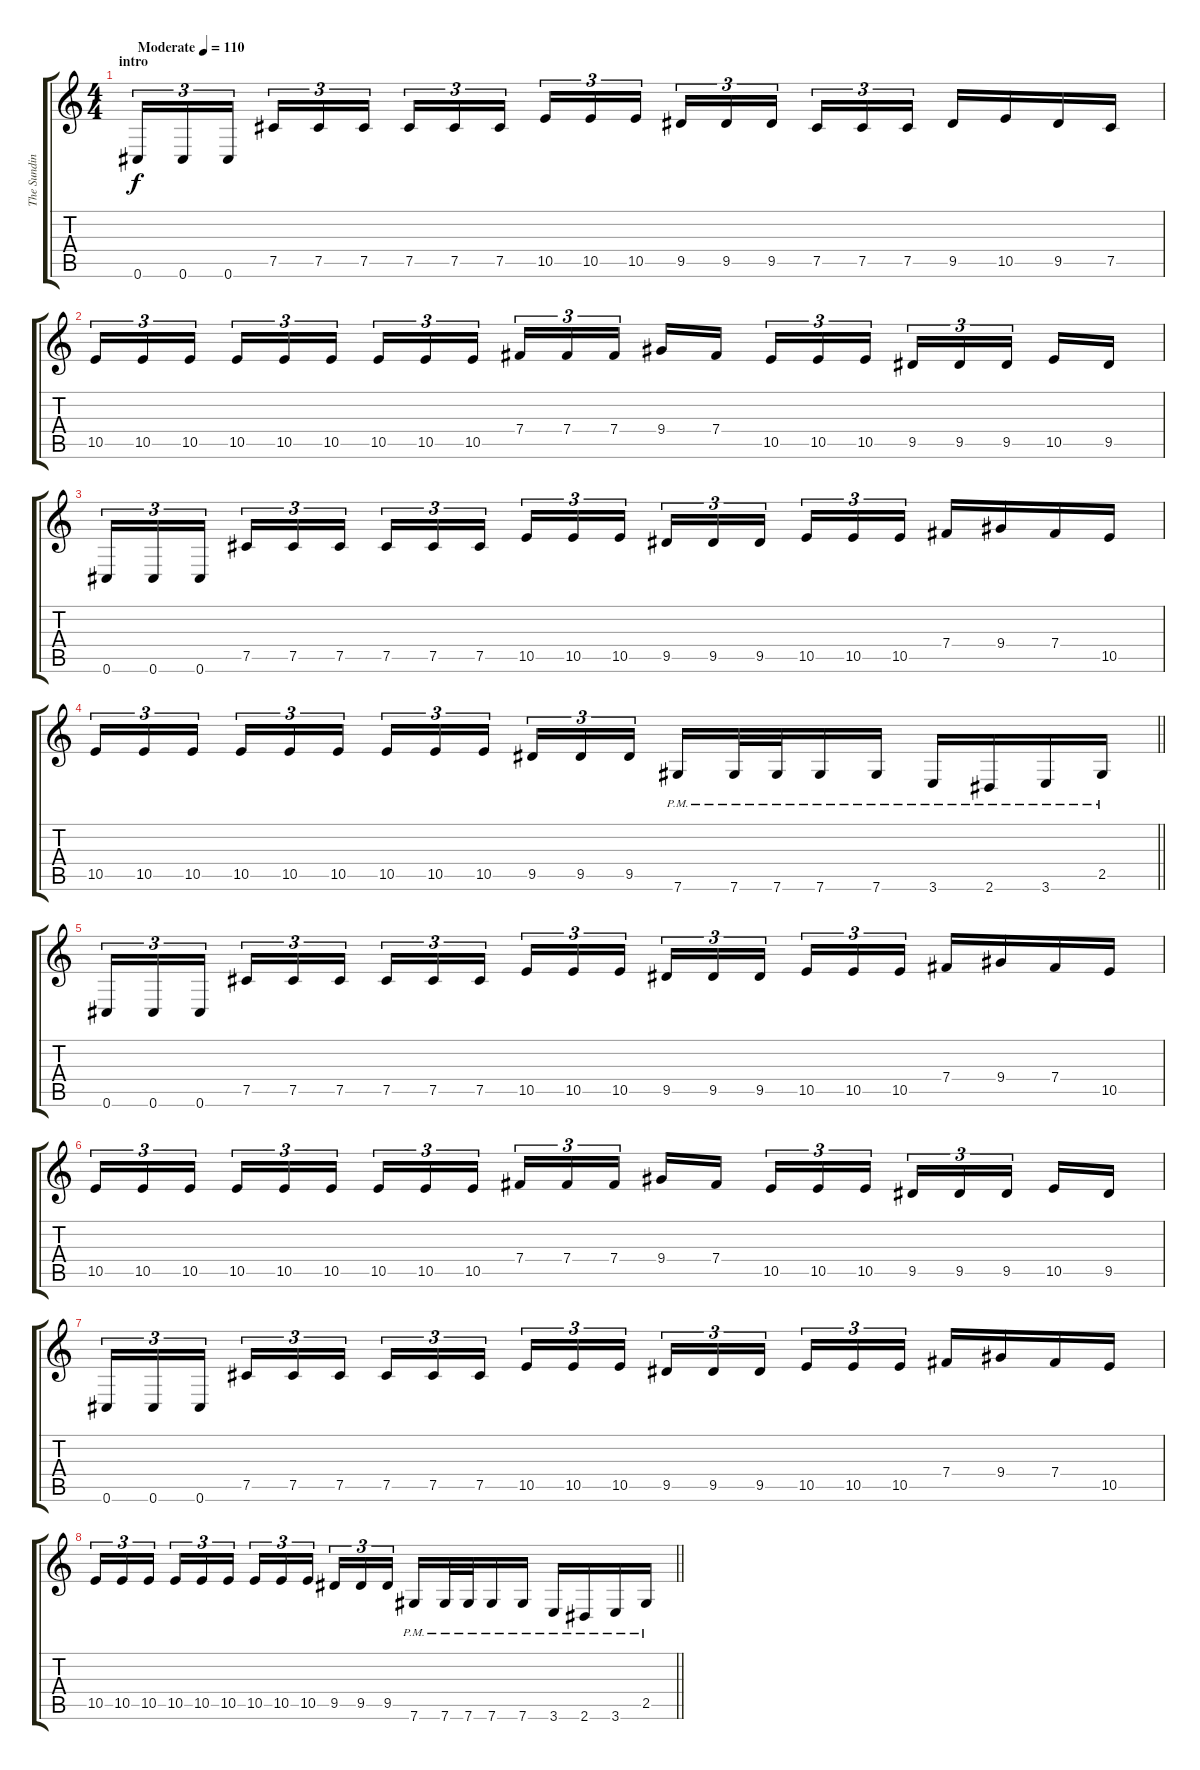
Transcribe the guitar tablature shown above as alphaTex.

\track ("The Sundin" "The Sundin") {instrument distortionguitar}
\staff {score tabs}
\tuning (Db4 Ab3 E3 B2 Gb2 Db2) {hide}
\ts (4 4)
\section ("" "intro")
\tempo (110 "Moderate")
\clef g2
\ks c
0.6.16{tu (3 2) dy f instrument distortionguitar} 0.6.16{tu (3 2)} 0.6.16{tu (3 2) beam splitsecondary} 7.5.16{tu (3 2)} 7.5.16{tu (3 2)} 7.5.16{tu (3 2)} 7.5.16{tu (3 2)} 7.5.16{tu (3 2)} 7.5.16{tu (3 2) beam splitsecondary} 10.5.16{tu (3 2)} 10.5.16{tu (3 2)} 10.5.16{tu (3 2)} 9.5.16{tu (3 2)} 9.5.16{tu (3 2)} 9.5.16{tu (3 2) beam splitsecondary} 7.5.16{tu (3 2)} 7.5.16{tu (3 2)} 7.5.16{tu (3 2)} 9.5.16 10.5.16 9.5.16 7.5.16 |
10.5.16{tu (3 2)} 10.5.16{tu (3 2)} 10.5.16{tu (3 2) beam splitsecondary} 10.5.16{tu (3 2)} 10.5.16{tu (3 2)} 10.5.16{tu (3 2)} 10.5.16{tu (3 2)} 10.5.16{tu (3 2)} 10.5.16{tu (3 2) beam splitsecondary} 7.4.16{tu (3 2)} 7.4.16{tu (3 2)} 7.4.16{tu (3 2)} 9.4.16 7.4.16{beam splitsecondary} 10.5.16{tu (3 2)} 10.5.16{tu (3 2)} 10.5.16{tu (3 2)} 9.5.16{tu (3 2)} 9.5.16{tu (3 2)} 9.5.16{tu (3 2) beam splitsecondary} 10.5.16 9.5.16 |
0.6.16{tu (3 2)} 0.6.16{tu (3 2)} 0.6.16{tu (3 2) beam splitsecondary} 7.5.16{tu (3 2)} 7.5.16{tu (3 2)} 7.5.16{tu (3 2)} 7.5.16{tu (3 2)} 7.5.16{tu (3 2)} 7.5.16{tu (3 2) beam splitsecondary} 10.5.16{tu (3 2)} 10.5.16{tu (3 2)} 10.5.16{tu (3 2)} 9.5.16{tu (3 2)} 9.5.16{tu (3 2)} 9.5.16{tu (3 2) beam splitsecondary} 10.5.16{tu (3 2)} 10.5.16{tu (3 2)} 10.5.16{tu (3 2)} 7.4.16 9.4.16 7.4.16 10.5.16 |
\barLineRight lightlight
10.5.16{tu (3 2)} 10.5.16{tu (3 2)} 10.5.16{tu (3 2) beam splitsecondary} 10.5.16{tu (3 2)} 10.5.16{tu (3 2)} 10.5.16{tu (3 2)} 10.5.16{tu (3 2)} 10.5.16{tu (3 2)} 10.5.16{tu (3 2) beam splitsecondary} 9.5.16{tu (3 2)} 9.5.16{tu (3 2)} 9.5.16{tu (3 2)} 7.6{pm}.16 7.6{pm}.32 7.6{pm}.32 7.6{pm}.16 7.6{pm}.16 3.6{pm}.16 2.6{pm}.16 3.6{pm}.16 2.5{pm}.16 |
\section ("" "")
0.6.16{tu (3 2)} 0.6.16{tu (3 2)} 0.6.16{tu (3 2) beam splitsecondary} 7.5.16{tu (3 2)} 7.5.16{tu (3 2)} 7.5.16{tu (3 2)} 7.5.16{tu (3 2)} 7.5.16{tu (3 2)} 7.5.16{tu (3 2) beam splitsecondary} 10.5.16{tu (3 2)} 10.5.16{tu (3 2)} 10.5.16{tu (3 2)} 9.5.16{tu (3 2)} 9.5.16{tu (3 2)} 9.5.16{tu (3 2) beam splitsecondary} 10.5.16{tu (3 2)} 10.5.16{tu (3 2)} 10.5.16{tu (3 2)} 7.4.16 9.4.16 7.4.16 10.5.16 |
10.5.16{tu (3 2)} 10.5.16{tu (3 2)} 10.5.16{tu (3 2) beam splitsecondary} 10.5.16{tu (3 2)} 10.5.16{tu (3 2)} 10.5.16{tu (3 2)} 10.5.16{tu (3 2)} 10.5.16{tu (3 2)} 10.5.16{tu (3 2) beam splitsecondary} 7.4.16{tu (3 2)} 7.4.16{tu (3 2)} 7.4.16{tu (3 2)} 9.4.16 7.4.16{beam splitsecondary} 10.5.16{tu (3 2)} 10.5.16{tu (3 2)} 10.5.16{tu (3 2)} 9.5.16{tu (3 2)} 9.5.16{tu (3 2)} 9.5.16{tu (3 2) beam splitsecondary} 10.5.16 9.5.16 |
0.6.16{tu (3 2)} 0.6.16{tu (3 2)} 0.6.16{tu (3 2) beam splitsecondary} 7.5.16{tu (3 2)} 7.5.16{tu (3 2)} 7.5.16{tu (3 2)} 7.5.16{tu (3 2)} 7.5.16{tu (3 2)} 7.5.16{tu (3 2) beam splitsecondary} 10.5.16{tu (3 2)} 10.5.16{tu (3 2)} 10.5.16{tu (3 2)} 9.5.16{tu (3 2)} 9.5.16{tu (3 2)} 9.5.16{tu (3 2) beam splitsecondary} 10.5.16{tu (3 2)} 10.5.16{tu (3 2)} 10.5.16{tu (3 2)} 7.4.16 9.4.16 7.4.16 10.5.16 |
\barLineRight lightlight
10.5.16{tu (3 2)} 10.5.16{tu (3 2)} 10.5.16{tu (3 2) beam splitsecondary} 10.5.16{tu (3 2)} 10.5.16{tu (3 2)} 10.5.16{tu (3 2)} 10.5.16{tu (3 2)} 10.5.16{tu (3 2)} 10.5.16{tu (3 2) beam splitsecondary} 9.5.16{tu (3 2)} 9.5.16{tu (3 2)} 9.5.16{tu (3 2)} 7.6{pm}.16 7.6{pm}.32 7.6{pm}.32 7.6{pm}.16 7.6{pm}.16 3.6{pm}.16 2.6{pm}.16 3.6{pm}.16 2.5{pm}.16
